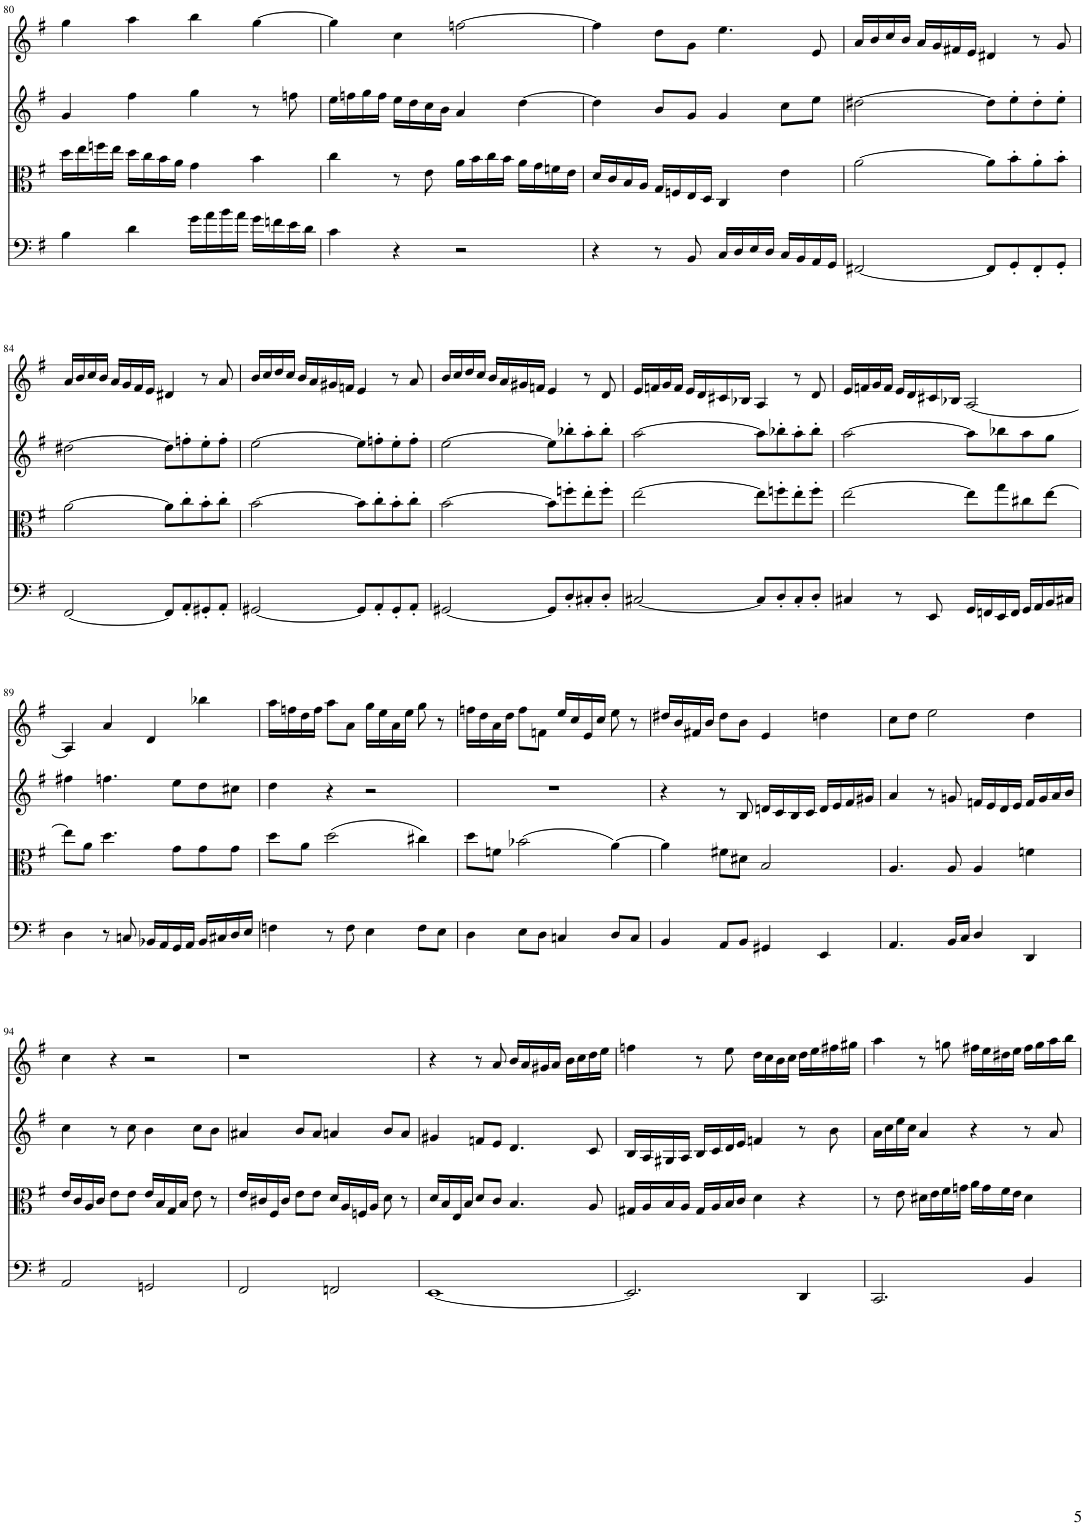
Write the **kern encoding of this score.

**kern	**kern	**kern	**kern
*part4	*part3	*part2	*part1
*staff4	*staff3	*staff2	*staff1
*I"Piano	*I"Piano	*I"Piano	*I"Piano
*I'Pno	*I'Pno	*I'Pno	*I'Pno
!!LO:PB:g=z
*clefF4	*clefC3	*clefG2	*clefG2
*k[f#]	*k[f#]	*k[f#]	*k[f#]
*M4/4	*M4/4	*M4/4	*M4/4
*met(c)	*met(c)	*met(c)	*met(c)
=80	=80	=80	=80
4B\	16dd\LL	4g/	4gg\
.	16ee\	.	.
.	16ffn\	.	.
.	16ee\JJ	.	.
4d\	16dd\LL	4ff#\	4aa\
.	16cc\	.	.
.	16b\	.	.
.	16a\JJ	.	.
16g\LL	4g\	4gg\	4bb\
16a\	.	.	.
16b\	.	.	.
16a\JJ	.	.	.
16g\LL	4b\	8r	[4gg\
16fn\	.	.	.
16e\	.	8ffn\	.
16d\JJ	.	.	.
=81	=81	=81	=81
4c\	4cc\	16ee\LL	4gg\]
.	.	16ffn\	.
.	.	16gg\	.
.	.	16ff\JJ	.
4r	8r	16ee\LL	4cc\
.	.	16dd\	.
.	8e\	16cc\	.
.	.	16b\JJ	.
2r	16a\LL	4a/	[2ffn\
.	16b\	.	.
.	16cc\	.	.
.	16b\JJ	.	.
.	16a\LL	[4dd\	.
.	16g\	.	.
.	16fn\	.	.
.	16e\JJ	.	.
=82	=82	=82	=82
4r	16d/LL	4dd\]	4ff\]
.	16c/	.	.
.	16B/	.	.
.	16A/JJ	.	.
8r	16G/LL	8b/L	8dd\L
.	16Fn/	.	.
8BB/	16E/	8g/J	8g\J
.	16D/JJ	.	.
16C/LL	4C/	4g/	4.ee\
16D/	.	.	.
16E/	.	.	.
16D/JJ	.	.	.
16C/LL	4e\	8cc\L	.
16BB/	.	.	.
16AA/	.	8ee\J	8e/
16GG/JJ	.	.	.
=83	=83	=83	=83
[2FF#X/	[2a\	[2dd#X\	16a/LL
.	.	.	16b/
.	.	.	16cc/
.	.	.	16b/JJ
.	.	.	16a/LL
.	.	.	16g/
.	.	.	16f#X/
.	.	.	16e/JJ
8FF#/L]	8a\L]	8dd#\L]	4d#X/
8GG'/	8b'\	8ee'\	.
8FF#'/	8a'\	8dd#'\	8r
8GG'/J	8b'\J	8ee'\J	8g/
!!LO:LB:g=z
=84	=84	=84	=84
[2FF#/	[2a\	[2dd#X\	16a/LL
.	.	.	16b/
.	.	.	16cc/
.	.	.	16b/JJ
.	.	.	16a/LL
.	.	.	16g/
.	.	.	16f#/
.	.	.	16e/JJ
8FF#/L]	8a\L]	8dd#\L]	4d#X/
8AA'/	8cc'\	8ffn'\	.
8GG#X'/	8b'\	8ee'\	8r
8AA'/J	8cc'\J	8ff'\J	8a/
=85	=85	=85	=85
[2GG#X/	[2b\	[2ee\	16b/LL
.	.	.	16cc/
.	.	.	16dd/
.	.	.	16cc/JJ
.	.	.	16b/LL
.	.	.	16a/
.	.	.	16g#X/
.	.	.	16fn/JJ
8GG#/L]	8b\L]	8ee\L]	4e/
8AA'/	8cc'\	8ffn'\	.
8GG#'/	8b'\	8ee'\	8r
8AA'/J	8cc'\J	8ff'\J	8a/
=86	=86	=86	=86
[2GG#X/	[2b\	[2ee\	16b/LL
.	.	.	16cc/
.	.	.	16dd/
.	.	.	16cc/JJ
.	.	.	16b/LL
.	.	.	16a/
.	.	.	16g#X/
.	.	.	16fn/JJ
8GG#/L]	8b\L]	8ee\L]	4e/
8D'/	8ffn'\	8bb-X'\	.
8C#X'/	8ee'\	8aa'\	8r
8D'/J	8ff'\J	8bb-'\J	8d/
=87	=87	=87	=87
[2C#X/	[2ee\	[2aa\	16e/LL
.	.	.	16fn/
.	.	.	16g/
.	.	.	16f/JJ
.	.	.	16e/LL
.	.	.	16d/
.	.	.	16c#X/
.	.	.	16B-X/JJ
8C#/L]	8ee\L]	8aa\L]	4A/
8D'/	8ffn'\	8bb-X'\	.
8C#'/	8ee'\	8aa'\	8r
8D'/J	8ff'\J	8bb-'\J	8d/
=88	=88	=88	=88
4C#X/	[2ee\	[2aa\	16e/LL
.	.	.	16fn/
.	.	.	16g/
.	.	.	16f/JJ
8r	.	.	16e/LL
.	.	.	16d/
8EE/	.	.	16c#X/
.	.	.	16B-X/JJ
16GG/LL	8ee\L]	8aa\L]	[2A/
16FFn/	.	.	.
16EE/	8gg\	8bb-X\	.
16FF/JJ	.	.	.
16GG/LL	8cc#X\	8aa\	.
16AA/	.	.	.
16BB/	[8ee\J	8gg\J	.
16C#X/JJ	.	.	.
!!LO:LB:g=z
=89	=89	=89	=89
4D\	8ee\L]	4ff#X\	4A/]
.	8a\J	.	.
8r	4.dd\	4.ffn\	4a/
8Cn/	.	.	.
16BB-X/LL	.	.	4d/
16AA/	.	.	.
16GG/	8g\L	8ee\L	.
16AA/JJ	.	.	.
16BB-/LL	8g\	8dd\	4bb-X\
16C#X/	.	.	.
16D/	8g\J	8cc#X\J	.
16E/JJ	.	.	.
=90	=90	=90	=90
4Fn\	8dd\L	4dd\	16aa\LL
.	.	.	16ffn\
.	8a\J	.	16dd\
.	.	.	16ff\JJ
8r	(2dd\	4r	8aa\L
8F\	.	.	8a\J
4E\	.	2r	16gg\LL
.	.	.	16ee\
.	.	.	16a\
.	.	.	16ee\JJ
8F\L	4cc#X\)	.	8gg\
8E\J	.	.	8r
=91	=91	=91	=91
4D\	8dd\L	1r	16ffn\LL
.	.	.	16dd\
.	8fn\J	.	16a\
.	.	.	16dd\JJ
8E\L	(2b-X\	.	8ff\L
8D\J	.	.	8fn\J
4Cn/	.	.	16ee/LL
.	.	.	16cc/
.	.	.	16e/
.	.	.	16cc/JJ
8D/L	[4a\)	.	8ee\
8C/J	.	.	8r
=92	=92	=92	=92
4BB/	4a\]	4r	16dd#X/LL
.	.	.	16b/
.	.	.	16f#X/
.	.	.	16b/JJ
8AA/L	8f#X\L	8r	8dd#\L
8BB/J	8d#X\J	8B/	8b\J
4GG#X/	2B/	16dn/LL	4e/
.	.	16c/	.
.	.	16B/	.
.	.	16c/JJ	.
4EE/	.	16d/LL	4ddn\
.	.	16e/	.
.	.	16f#/	.
.	.	16g#X/JJ	.
=93	=93	=93	=93
4.AA/	4.A/	4a/	8cc\L
.	.	.	8dd\J
.	.	8r	2ee\
16BB/LL	8A/	8gn/	.
16C/JJ	.	.	.
4D/	4A/	16fn/LL	.
.	.	16e/	.
.	.	16d/	.
.	.	16e/JJ	.
4DD/	4fn\	16f/LL	4dd\
.	.	16g/	.
.	.	16a/	.
.	.	16b/JJ	.
!!LO:LB:g=z
=94	=94	=94	=94
2AA/	16e/LL	4cc\	4cc\
.	16c/	.	.
.	16A/	.	.
.	16c/JJ	.	.
.	8e\L	8r	4r
.	8e\J	8cc\	.
2GGn/	16e/LL	4b\	2r
.	16B/	.	.
.	16G/	.	.
.	16B/JJ	.	.
.	8e\	8cc\L	.
.	8r	8b\J	.
=95	=95	=95	=95
2FF#/	16e/LL	4a#X/	1r
.	16c#X/	.	.
.	16F#/	.	.
.	16c#/JJ	.	.
.	8e\L	8b/L	.
.	8e\J	8a#/J	.
2FFn/	16d/LL	4an/	.
.	16A/	.	.
.	16Fn/	.	.
.	16A/JJ	.	.
.	8d\	8b/L	.
.	8r	8a/J	.
=96	=96	=96	=96
[1EE	16d/LL	4g#X/	4r
.	16B/	.	.
.	16E/	.	.
.	16B/JJ	.	.
.	8d/L	8fn/L	8r
.	8c/J	8e/J	8a/
.	4.B/	4.d/	16b/LL
.	.	.	16a/
.	.	.	16g#X/
.	.	.	16a/JJ
.	.	.	16b\LL
.	.	.	16cc\
.	8A/	8c/	16dd\
.	.	.	16ee\JJ
=97	=97	=97	=97
2.EE/]	16G#X/LL	16B/LL	4ffn\
.	16A/	16A/	.
.	16B/	16G#X/	.
.	16A/JJ	16A/JJ	.
.	16G#/LL	16B/LL	8r
.	16A/	16c/	.
.	16B/	16d/	8ee\
.	16c/JJ	16e/JJ	.
.	4d\	4fn/	16dd\LL
.	.	.	16cc\
.	.	.	16b\
.	.	.	16cc\JJ
4DD/	4r	8r	16dd\LL
.	.	.	16ee\
.	.	8b\	16ff#X\
.	.	.	16gg#X\JJ
=98	=98	=98	=98
2.CC/	8r	16a\LL	4aa\
.	.	16cc\	.
.	8e\	16ee\	.
.	.	16cc\JJ	.
.	16d#X\LL	4a/	8r
.	16e\	.	.
.	16f#\	.	8ggn\
.	16gn\JJ	.	.
.	16a\LL	4r	16ff#X\LL
.	16g\	.	16ee\
.	16f#\	.	16dd#X\
.	16e\JJ	.	16ee\JJ
4BB/	4d#\	8r	16ff#\LL
.	.	.	16gg\
.	.	8a/	16aa\
.	.	.	16bb\JJ
=	=	=	=
*-	*-	*-	*-
